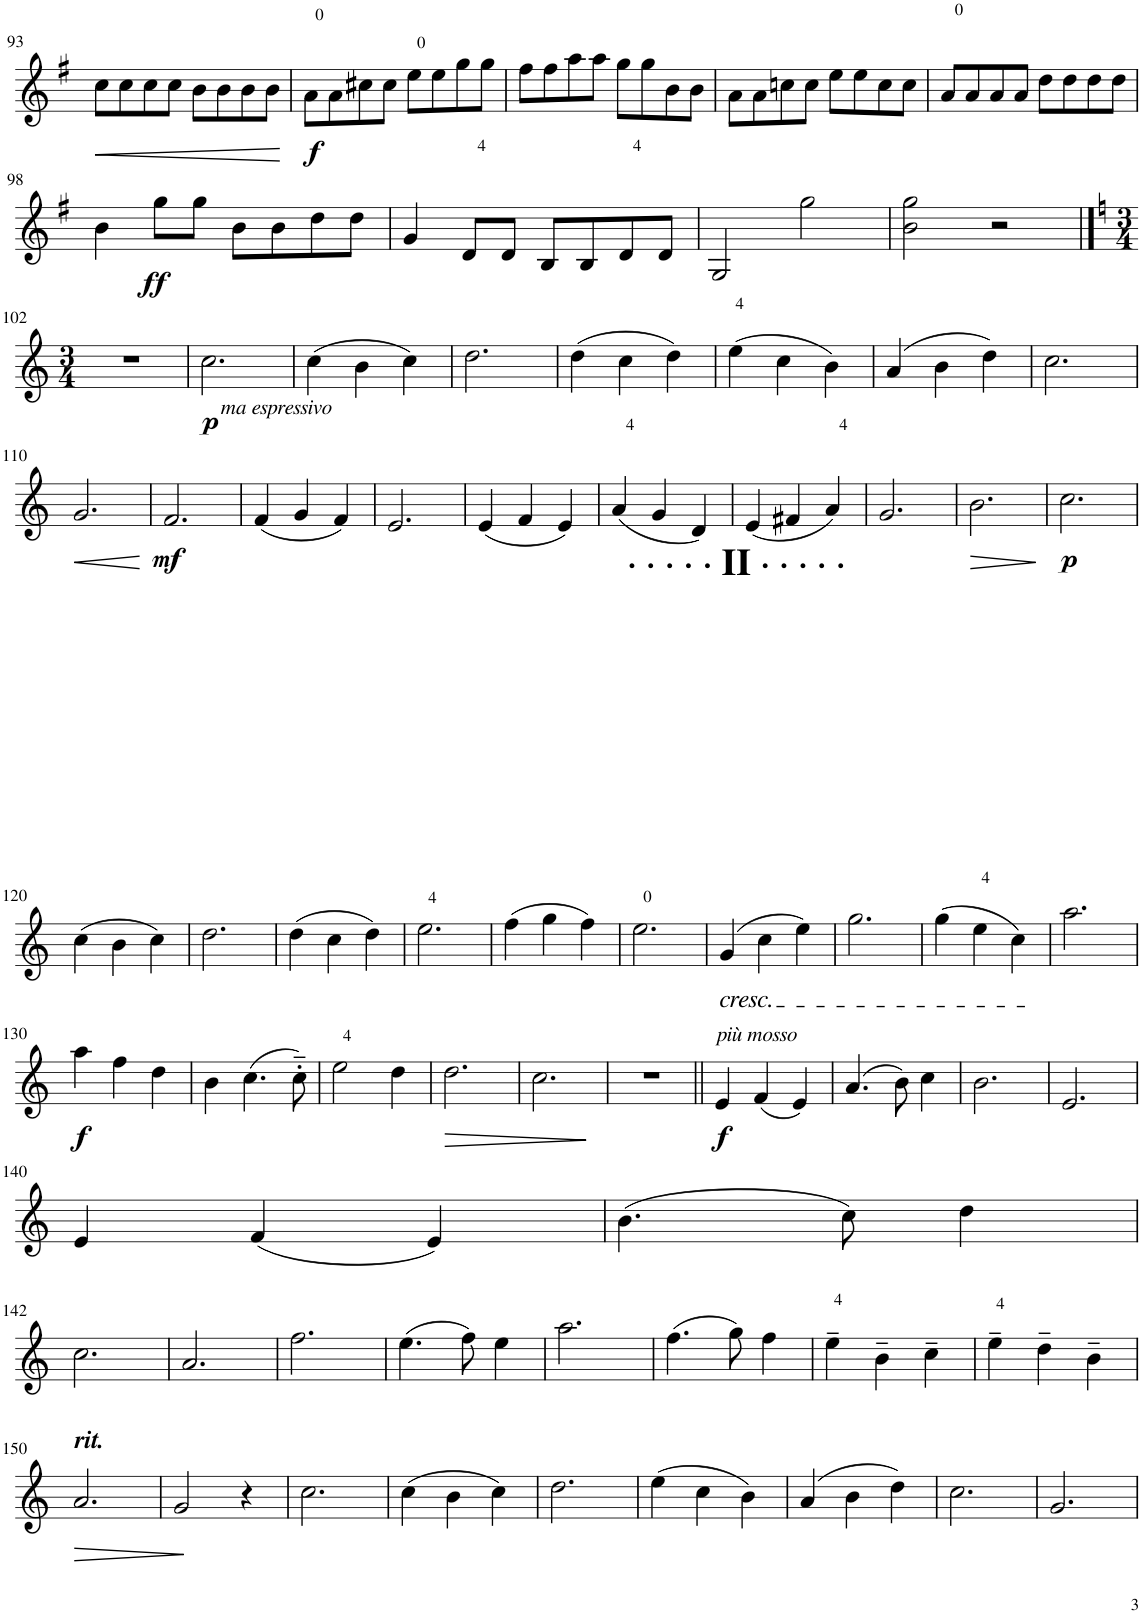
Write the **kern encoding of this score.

**kern	**dynam
*part1	*part1
*staff1	*staff1
*I"Violín	*
*I'Vln.	*
!!LO:PB:g=z
*clefG2	*
*k[f#]	*
*M4/4	*
*met(c)	*
=93	=93
!	!LO:HP:b
8cc\L	<
8cc\	.
8cc\	.
8cc\J	.
8b\L	.
8b\	.
8b\	.
8b\J	.
.	[
=94	=94
!	!LO:DY:b
8a\L	f
8a\	.
8cc#X\	.
8cc#\J	.
8ee\L	.
8ee\	.
8gg\	.
8gg\J	.
=95	=95
8ff#\L	.
8ff#\	.
8aa\	.
8aa\J	.
8gg\L	.
8gg\	.
8b\	.
8b\J	.
=96	=96
8a\L	.
8a\	.
8ccn\	.
8cc\J	.
8ee\L	.
8ee\	.
8cc\	.
8cc\J	.
=97	=97
8a/L	.
8a/	.
8a/	.
8a/J	.
8dd\L	.
8dd\	.
8dd\	.
8dd\J	.
!!LO:LB:g=z
=98	=98
4b\	.
!	!LO:DY:b
8gg\L	ff
8gg\J	.
8b\L	.
8b\	.
8dd\	.
8dd\J	.
=99	=99
4g/	.
8d/L	.
8d/J	.
8B/L	.
8B/	.
8d/	.
8d/J	.
=100	=100
2G/	.
2gg\	.
=101	=101
2b\ 2gg\	.
2r	.
!!LO:LB:g=z
==102	==102
*k[]	*
*M3/4	*
2.r	.
=103	=103
!LO:TX:b:i:t=ma espressivo	!
!	!LO:DY:b
2.cc\	p
=104	=104
(4cc\	.
4b\	.
4cc\)	.
=105	=105
2.dd\	.
=106	=106
(4dd\	.
4cc\	.
4dd\)	.
=107	=107
(4ee\	.
4cc\	.
4b\)	.
=108	=108
(4a/	.
4b\	.
4dd\)	.
=109	=109
2.cc\	.
!!LO:LB:g=z
=110	=110
!	!LO:HP:b
2.g/	<
.	[
=111	=111
!	!LO:DY:b
2.f/	mf
=112	=112
(4f/	.
4g/	.
4f/)	.
=113	=113
2.e/	.
=114	=114
(4e/	.
4f/	.
4e/)	.
=115	=115
(4a/	.
4g/	.
4d/)	.
=116	=116
(4e/	.
4f#X/	.
4a/)	.
=117	=117
2.g/	.
=118	=118
!	!LO:HP:b
2.b\	>
.	]
=119	=119
!	!LO:DY:b
2.cc\	p
!!LO:LB:g=z
=120	=120
(4cc\	.
4b\	.
4cc\)	.
=121	=121
2.dd\	.
=122	=122
(4dd\	.
4cc\	.
4dd\)	.
=123	=123
2.ee\	.
=124	=124
(4ff\	.
4gg\	.
4ff\)	.
=125	=125
*k[]	*
2.ee\	.
=126	=126
*k[]	*
!LO:TX:b:i:t=cresc.	!
(4g/	.
4cc\	.
4ee\)	.
=127	=127
*^	*
2.gg\	2ryy	.
!	!LO:TX:a:B:t=· · · · · II · · · · ·	!
.	4ryy	.
*v	*v	*
=128	=128
(4gg\	.
4ee\	.
4cc\)	.
=129	=129
2.aa\	.
!!LO:LB:g=z
=130	=130
!	!LO:DY:b
4aa\	f
4ff\	.
4dd\	.
=131	=131
4b\	.
(4.cc\	.
8cc'~\)	.
=132	=132
2ee\	.
4dd\	.
=133	=133
!	!LO:HP:b
2.dd\	>
.	]
=134	=134
2.cc\	.
=135	=135
2.r	.
=136||	=136||
!LO:TX:a:i:t=più mosso	!
!	!LO:DY:b
4e/	f
(4f/	.
4e/)	.
=137	=137
(4.a/	.
8b\)	.
4cc\	.
=138	=138
2.b\	.
=139	=139
2.e/	.
!!LO:LB:g=z
=140	=140
4e/	.
(4f/	.
4e/)	.
=141	=141
(4.b\	.
8cc\)	.
4dd\	.
!!LO:LB:g=z
=142	=142
2.cc\	.
=143	=143
2.a/	.
=144	=144
2.ff\	.
=145	=145
(4.ee\	.
8ff\)	.
4ee\	.
=146	=146
2.aa\	.
=147	=147
(4.ff\	.
8gg\)	.
4ff\	.
=148	=148
4ee~\	.
4b~\	.
4cc~\	.
=149	=149
4ee~\	.
4dd~\	.
4b~\	.
!!LO:LB:g=z
=150	=150
!LO:TX:a:Bi:t=rit.	!
!	!LO:HP:b
2.a/	>
.	]
=151	=151
2g/	.
4r	.
=152	=152
2.cc\	.
=153	=153
(4cc\	.
4b\	.
4cc\)	.
=154	=154
2.dd\	.
=155	=155
(4ee\	.
4cc\	.
4b\)	.
=156	=156
(4a/	.
4b\	.
4dd\)	.
=157	=157
2.cc\	.
=158	=158
2.g/	.
=	=
*-	*-
